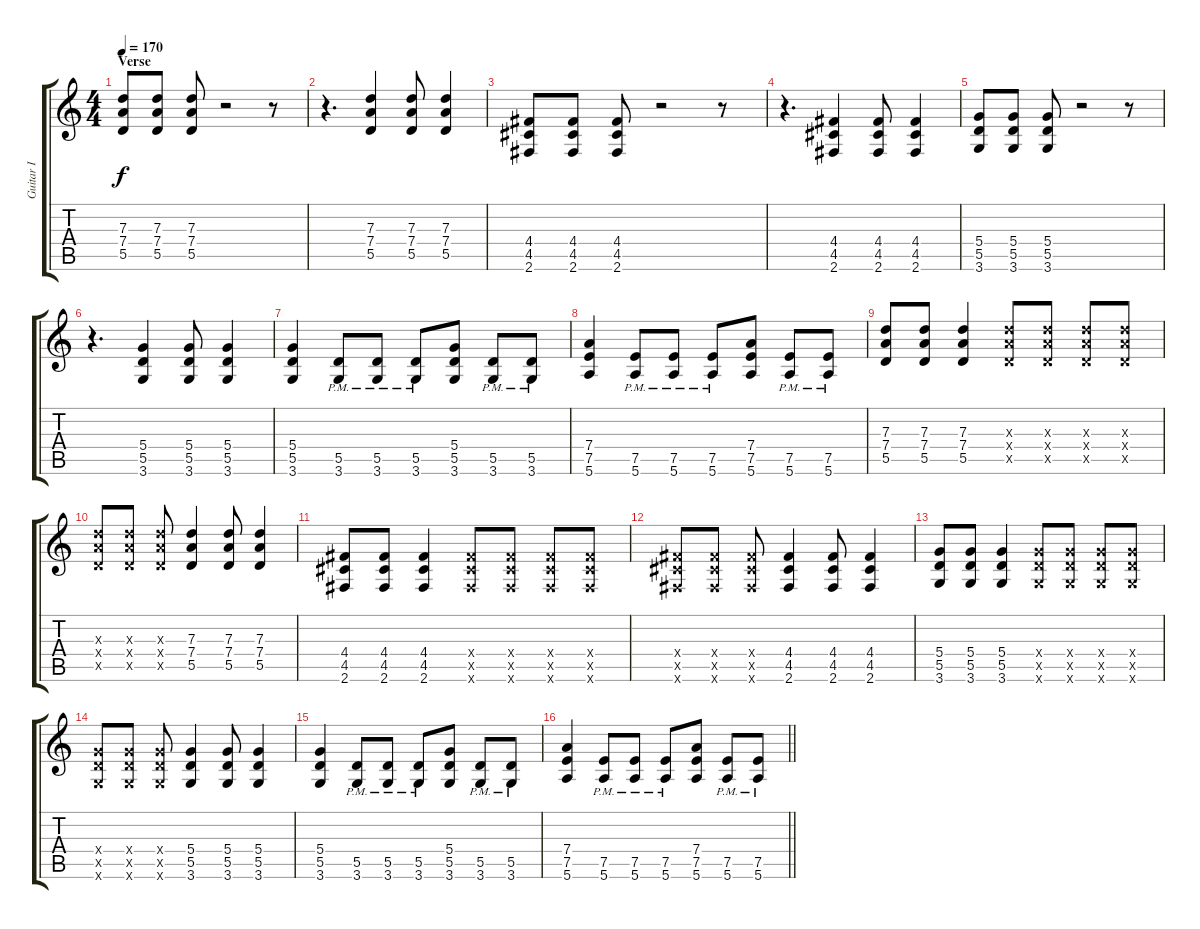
\track ("Guitar I" "Guitar I") {instrument distortionguitar}
\staff {score tabs}
\tuning (E4 B3 G3 D3 A2 E2) {hide}
\ts (4 4)
\section ("" "Verse")
\tempo 170
\clef g2
\ks c
(7.3 7.4 5.5).8{dy f} (7.3 7.4 5.5).8 (7.3 7.4 5.5).8 r.2 r.8 |
r.4{d} (7.3 7.4 5.5).4 (7.3 7.4 5.5).8 (7.3 7.4 5.5).4 |
(4.4 4.5 2.6).8 (4.4 4.5 2.6).8 (4.4 4.5 2.6).8 r.2 r.8 |
r.4{d} (4.4 4.5 2.6).4 (4.4 4.5 2.6).8 (4.4 4.5 2.6).4 |
(5.4 5.5 3.6).8 (5.4 5.5 3.6).8 (5.4 5.5 3.6).8 r.2 r.8 |
r.4{d} (5.4 5.5 3.6).4 (5.4 5.5 3.6).8 (5.4 5.5 3.6).4 |
(5.4 5.5 3.6).4 (5.5{pm} 3.6{pm}).8 (5.5{pm} 3.6{pm}).8 (5.5{pm} 3.6{pm}).8 (5.4 5.5 3.6).8 (5.5{pm} 3.6{pm}).8 (5.5{pm} 3.6{pm}).8 |
(7.4 7.5 5.6).4 (7.5{pm} 5.6{pm}).8 (7.5{pm} 5.6{pm}).8 (7.5{pm} 5.6{pm}).8 (7.4 7.5 5.6).8 (7.5{pm} 5.6{pm}).8 (7.5{pm} 5.6{pm}).8 |
(7.3 7.4 5.5).8 (7.3 7.4 5.5).8 (7.3 7.4 5.5).4 (7.3{x} 7.4{x} 5.5{x}).8 (7.3{x} 7.4{x} 5.5{x}).8 (7.3{x} 7.4{x} 5.5{x}).8 (7.3{x} 7.4{x} 5.5{x}).8 |
(7.3{x} 7.4{x} 5.5{x}).8 (7.3{x} 7.4{x} 5.5{x}).8 (7.3{x} 7.4{x} 5.5{x}).8 (7.3 7.4 5.5).4 (7.3 7.4 5.5).8 (7.3 7.4 5.5).4 |
(4.4 4.5 2.6).8 (4.4 4.5 2.6).8 (4.4 4.5 2.6).4 (4.4{x} 4.5{x} 2.6{x}).8 (4.4{x} 4.5{x} 2.6{x}).8 (4.4{x} 4.5{x} 2.6{x}).8 (4.4{x} 4.5{x} 2.6{x}).8 |
(4.4{x} 4.5{x} 2.6{x}).8 (4.4{x} 4.5{x} 2.6{x}).8 (4.4{x} 4.5{x} 2.6{x}).8 (4.4 4.5 2.6).4 (4.4 4.5 2.6).8 (4.4 4.5 2.6).4 |
(5.4 5.5 3.6).8 (5.4 5.5 3.6).8 (5.4 5.5 3.6).4 (5.4{x} 5.5{x} 3.6{x}).8 (5.4{x} 5.5{x} 3.6{x}).8 (5.4{x} 5.5{x} 3.6{x}).8 (5.4{x} 5.5{x} 3.6{x}).8 |
(5.4{x} 5.5{x} 3.6{x}).8 (5.4{x} 5.5{x} 3.6{x}).8 (5.4{x} 5.5{x} 3.6{x}).8 (5.4 5.5 3.6).4 (5.4 5.5 3.6).8 (5.4 5.5 3.6).4 |
(5.4 5.5 3.6).4 (5.5{pm} 3.6{pm}).8 (5.5{pm} 3.6{pm}).8 (5.5{pm} 3.6{pm}).8 (5.4 5.5 3.6).8 (5.5{pm} 3.6{pm}).8 (5.5{pm} 3.6{pm}).8 |
\barLineRight lightlight
(7.4 7.5 5.6).4 (7.5{pm} 5.6{pm}).8 (7.5{pm} 5.6{pm}).8 (7.5{pm} 5.6{pm}).8 (7.4 7.5 5.6).8 (7.5{pm} 5.6{pm}).8 (7.5{pm} 5.6{pm}).8
